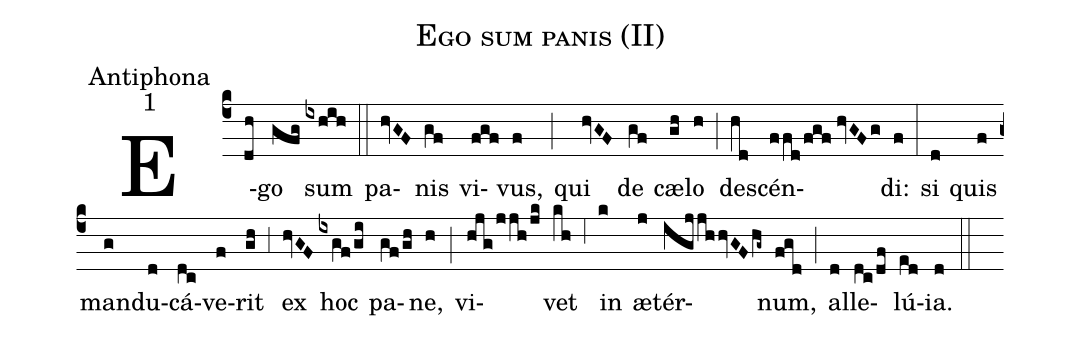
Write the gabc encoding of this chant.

name:Ego sum panis (II);
office-part:Antiphona;
mode:1;
%%
(c4) E(dh)go(gfg) sum(ixhih) (::) pa(hvGF)nis(gf) vi(fgf)vus,(f) (;) qui(hvGF) de(gf) cæ(gh)lo(h) (;) de(hd)scén(ffd/fgf//hvGFg)di:(f) (:) si(d) quis(f) man(g)du(d)cá(dc)ve(f)rit(gh) (;3) ex(hvGF) hoc(ixgf/gi) pa(gf/gh)ne,(h) (;) vi(hjg/jjh/jk)vet(kh) (;6) in(k) æ(j)tér(igjjhhvGF/hg~)num,(fgd) (;) al(d)le(dc/df)lú(ed)ia.(d) (::)
